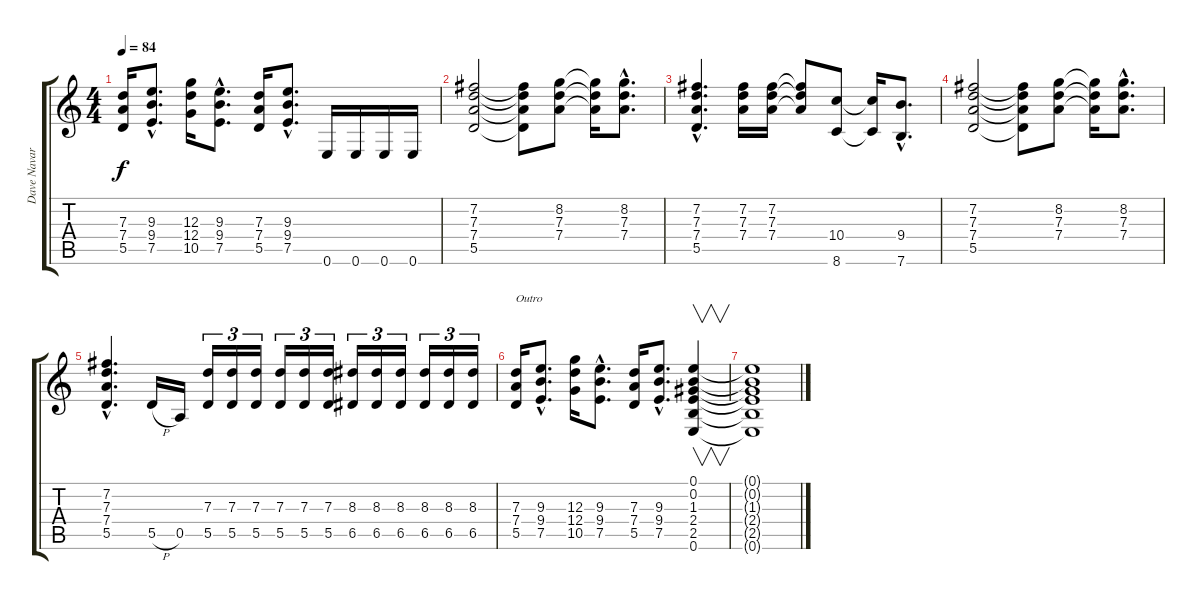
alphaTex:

\track ("Dave Navarro" "Dave Navar") {instrument overdrivenguitar}
\staff {score tabs}
\tuning (E4 B3 G3 D3 A2 E2) {hide}
\ts (4 4)
\tempo 84
\clef g2
\ks c
(7.3 7.4 5.5).16{dy f} (9.3{hac} 9.4{hac} 7.5{hac}).8{d} (12.3 12.4 10.5).16 (9.3{hac} 9.4{hac} 7.5{hac}).8{d} (7.3 7.4 5.5).16 (9.3{hac} 9.4{hac} 7.5{hac}).8{d} 0.6.16 0.6.16 0.6.16 0.6.16 |
(7.2 7.3 7.4 5.5).2 (7.2{t} 7.3{t} 7.4{t} 5.5{t}).8 (8.2 7.3 7.4).8 (8.2{t} 7.3{t} 7.4{t}).16 (8.2{hac} 7.3{hac} 7.4{hac}).8{d} |
(7.2{hac} 7.3{hac} 7.4{hac} 5.5{hac}).4{d} (7.2 7.3 7.4).16 (7.2 7.3 7.4).16 (7.2{t} 7.3{t} 7.4{t}).8 (10.4 8.6).8 (10.4{t} 8.6{t}).16 (9.4{hac} 7.6{hac}).8{d} |
(7.2 7.3 7.4 5.5).2 (7.2{t} 7.3{t} 7.4{t} 5.5{t}).8 (8.2 7.3 7.4).8 (8.2{t} 7.3{t} 7.4{t}).16 (8.2{hac} 7.3{hac} 7.4{hac}).8{d} |
(7.2{hac} 7.3{hac} 7.4{hac} 5.5{hac}).4{d} 5.5{h}.16 0.5.16 (7.3 5.5).16{tu (3 2)} (7.3 5.5).16{tu (3 2)} (7.3 5.5).16{tu (3 2)} (7.3 5.5).16{tu (3 2)} (7.3 5.5).16{tu (3 2)} (7.3 5.5).16{tu (3 2)} (8.3 6.5).16{tu (3 2)} (8.3 6.5).16{tu (3 2)} (8.3 6.5).16{tu (3 2)} (8.3 6.5).16{tu (3 2)} (8.3 6.5).16{tu (3 2)} (8.3 6.5).16{tu (3 2)} |
(7.3 7.4 5.5).16{txt "Outro"} (9.3{hac} 9.4{hac} 7.5{hac}).8{d} (12.3 12.4 10.5).16 (9.3{hac} 9.4{hac} 7.5{hac}).8{d} (7.3 7.4 5.5).16 (9.3{hac} 9.4{hac} 7.5{hac}).8{d} (0.1 0.2 1.3 2.4 2.5 0.6).4{v} |
(0.1{t} 0.2{t} 1.3{t} 2.4{t} 2.5{t} 0.6{t}).1
